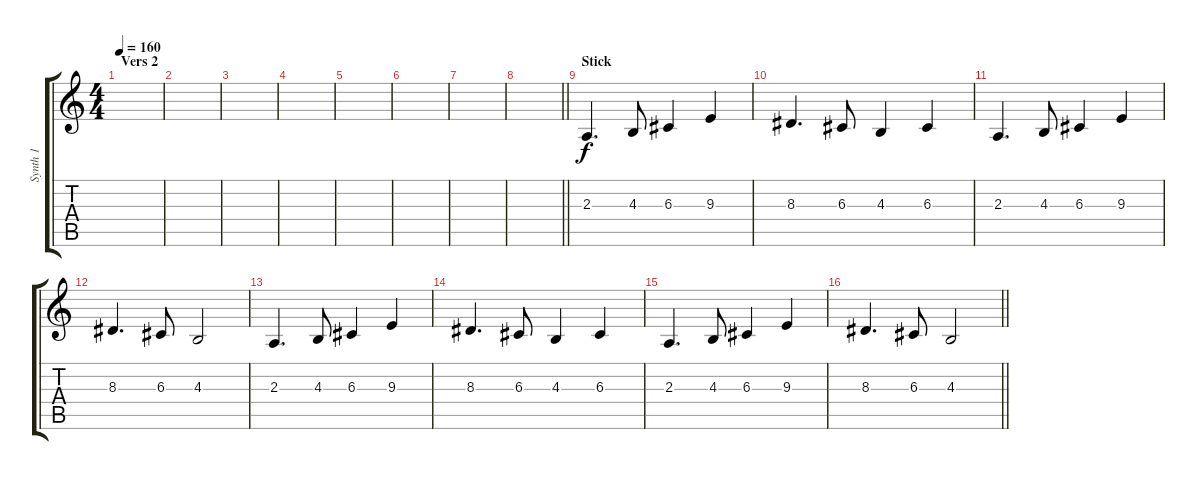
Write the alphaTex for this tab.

\track ("Synth 1" "Synth 1") {instrument choiraahs}
\staff {score tabs}
\tuning (E4 B3 G3 D3 A2 D2) {hide}
\ts (4 4)
\section ("" "Vers 2")
\tempo 160
\clef g2
\ks c
|
|
|
|
|
|
|
\barLineRight lightlight
|
\section ("" "Stick")
2.3.4{d} 4.3.8 6.3.4 9.3.4 |
8.3.4{d} 6.3.8 4.3.4 6.3.4 |
2.3.4{d} 4.3.8 6.3.4 9.3.4 |
8.3.4{d} 6.3.8 4.3.2 |
2.3.4{d} 4.3.8 6.3.4 9.3.4 |
8.3.4{d} 6.3.8 4.3.4 6.3.4 |
2.3.4{d} 4.3.8 6.3.4 9.3.4 |
\barLineRight lightlight
8.3.4{d} 6.3.8 4.3.2
